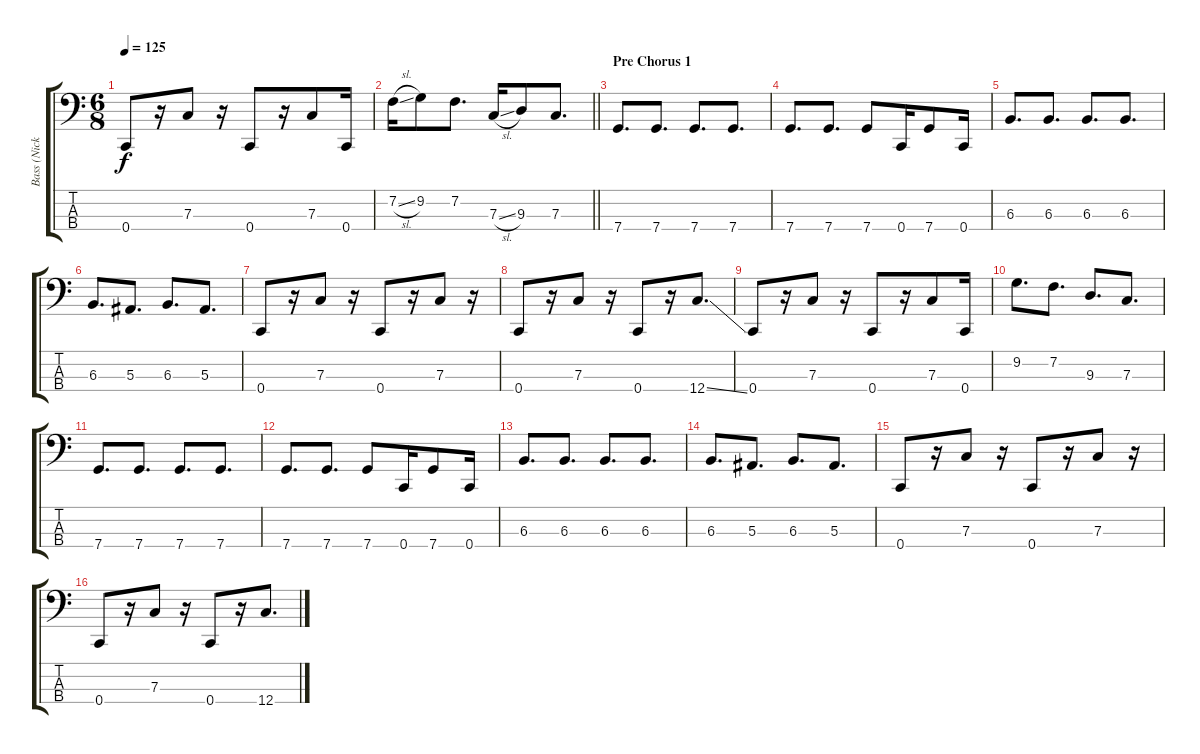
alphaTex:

\track ("Bass (Nick Oliveri)" "Bass (Nick") {instrument electricbasspick}
\staff {score tabs}
\tuning (Eb2 Bb1 F1 C1) {hide}
\ts (6 8)
\tempo 125
\clef f4
\ks c
0.4.8{dy f} r.16 7.3.8 r.16 0.4.8 r.16 7.3.8 0.4.16 |
\barLineRight lightlight
7.2{sl}.16 9.2.8 7.2.8{d} 7.3{sl}.16 9.3.8 7.3.8{d} |
\section ("" "Pre Chorus 1")
7.4.8{d} 7.4.8{d} 7.4.8{d} 7.4.8{d} |
7.4.8{d} 7.4.8{d} 7.4.8 0.4.16 7.4.8 0.4.16 |
6.3.8{d} 6.3.8{d} 6.3.8{d} 6.3.8{d} |
6.3.8{d} 5.3.8{d} 6.3.8{d} 5.3.8{d} |
0.4.8 r.16 7.3.8 r.16 0.4.8 r.16 7.3.8 r.16 |
0.4.8 r.16 7.3.8 r.16 0.4.8 r.16 12.4{ss}.8{d} |
0.4.8 r.16 7.3.8 r.16 0.4.8 r.16 7.3.8 0.4.16 |
9.2.8{d} 7.2.8{d} 9.3.8{d} 7.3.8{d} |
7.4.8{d} 7.4.8{d} 7.4.8{d} 7.4.8{d} |
7.4.8{d} 7.4.8{d} 7.4.8 0.4.16 7.4.8 0.4.16 |
6.3.8{d} 6.3.8{d} 6.3.8{d} 6.3.8{d} |
6.3.8{d} 5.3.8{d} 6.3.8{d} 5.3.8{d} |
0.4.8 r.16 7.3.8 r.16 0.4.8 r.16 7.3.8 r.16 |
0.4.8 r.16 7.3.8 r.16 0.4.8 r.16 12.4{ss}.8{d}
